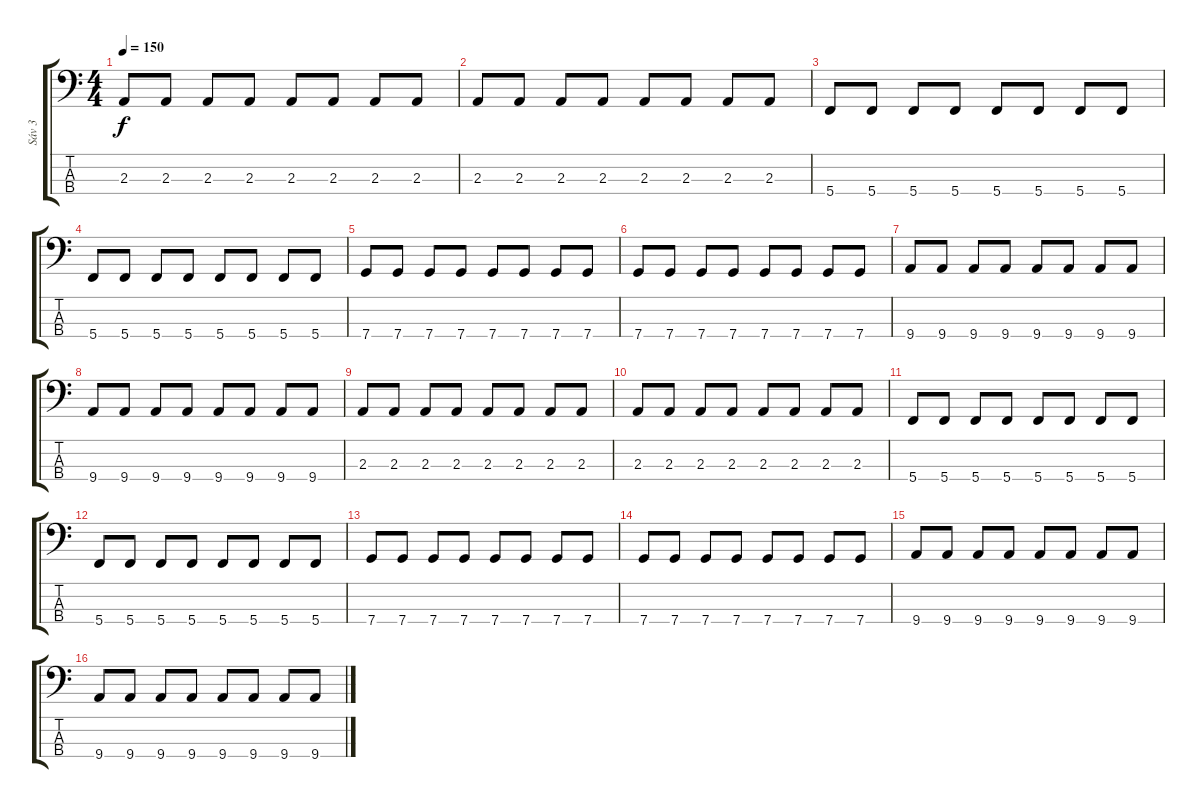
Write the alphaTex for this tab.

\track ("Sáv 3" "Sáv 3") {instrument electricbassfinger}
\staff {score tabs}
\tuning (F2 C2 G1 C1) {hide}
\ts (4 4)
\tempo 150
\clef f4
\ks c
2.3.8{dy f} 2.3.8 2.3.8 2.3.8 2.3.8 2.3.8 2.3.8 2.3.8 |
2.3.8 2.3.8 2.3.8 2.3.8 2.3.8 2.3.8 2.3.8 2.3.8 |
5.4.8 5.4.8 5.4.8 5.4.8 5.4.8 5.4.8 5.4.8 5.4.8 |
5.4.8 5.4.8 5.4.8 5.4.8 5.4.8 5.4.8 5.4.8 5.4.8 |
7.4.8 7.4.8 7.4.8 7.4.8 7.4.8 7.4.8 7.4.8 7.4.8 |
7.4.8 7.4.8 7.4.8 7.4.8 7.4.8 7.4.8 7.4.8 7.4.8 |
9.4.8 9.4.8 9.4.8 9.4.8 9.4.8 9.4.8 9.4.8 9.4.8 |
9.4.8 9.4.8 9.4.8 9.4.8 9.4.8 9.4.8 9.4.8 9.4.8 |
2.3.8 2.3.8 2.3.8 2.3.8 2.3.8 2.3.8 2.3.8 2.3.8 |
2.3.8 2.3.8 2.3.8 2.3.8 2.3.8 2.3.8 2.3.8 2.3.8 |
5.4.8 5.4.8 5.4.8 5.4.8 5.4.8 5.4.8 5.4.8 5.4.8 |
5.4.8 5.4.8 5.4.8 5.4.8 5.4.8 5.4.8 5.4.8 5.4.8 |
7.4.8 7.4.8 7.4.8 7.4.8 7.4.8 7.4.8 7.4.8 7.4.8 |
7.4.8 7.4.8 7.4.8 7.4.8 7.4.8 7.4.8 7.4.8 7.4.8 |
9.4.8 9.4.8 9.4.8 9.4.8 9.4.8 9.4.8 9.4.8 9.4.8 |
9.4.8 9.4.8 9.4.8 9.4.8 9.4.8 9.4.8 9.4.8 9.4.8
